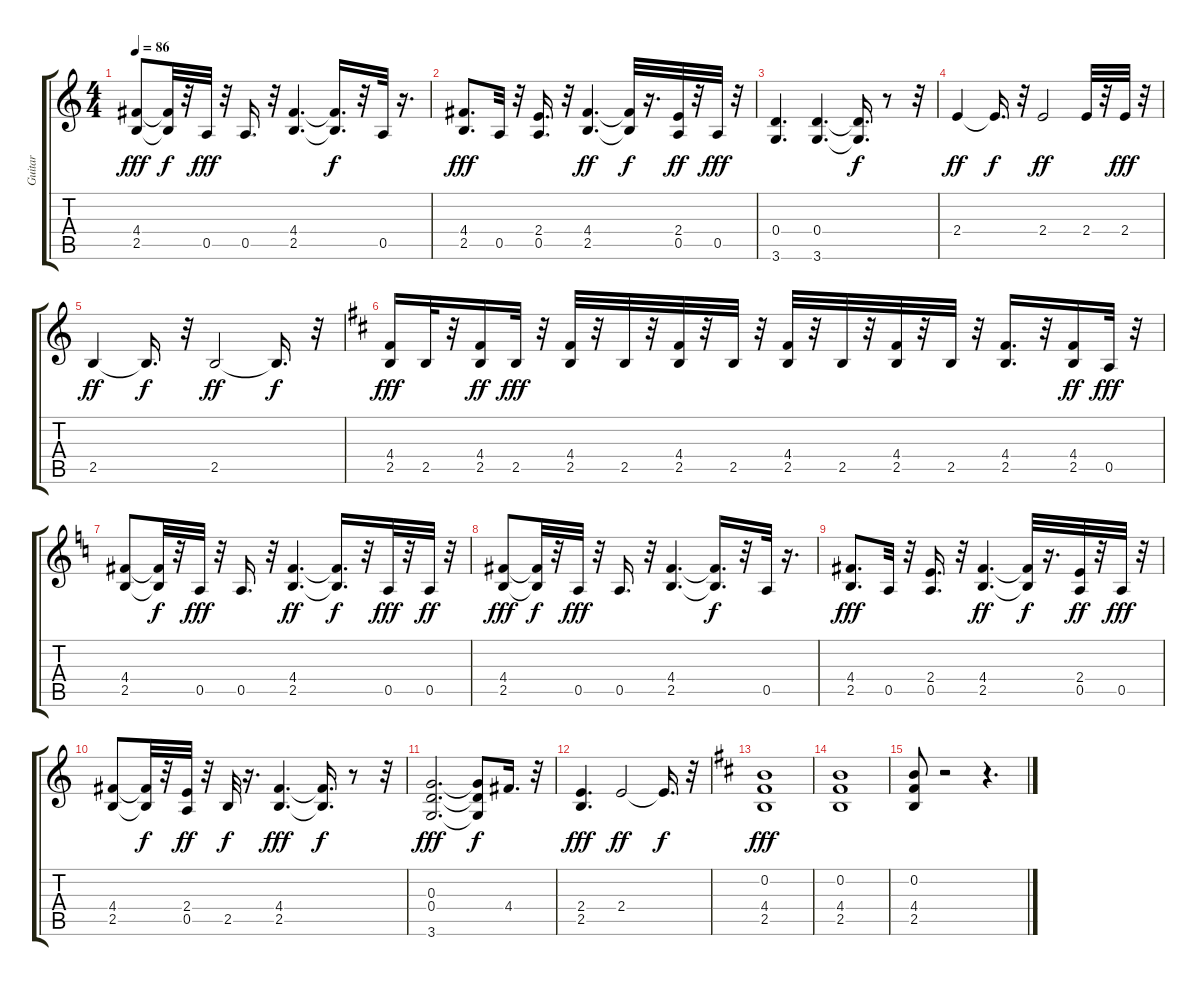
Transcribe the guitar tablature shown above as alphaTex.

\track ("Guitar" "Guitar") {instrument distortionguitar}
\staff {score tabs}
\tuning (E4 B3 G3 D3 A2 E2) {hide}
\ts (4 4)
\tempo 86
\clef g2
\ks c
(4.4 2.5).8{dy fff} (4.4{t} 2.5{t}).32{dy f} r.32 0.5.32{dy fff} r.32 0.5.16{d} r.32 (4.4 2.5).4{d} (4.4{t} 2.5{t}).16{d dy f} r.32 0.5.32 r.16{d} |
(4.4 2.5).8{d dy fff} 0.5.32 r.32 (2.4 0.5).16{d} r.32 (4.4 2.5).4{d dy ff} (4.4{t} 2.5{t}).32{dy f} r.16{d} (2.4 0.5).32{dy ff} r.32 0.5.32{dy fff} r.32 |
(0.4 3.6).4{d} (0.4 3.6).4{d} (0.4{t} 3.6{t}).16{d dy f} r.8 r.32 |
2.4.4{dy ff} 2.4{t}.16{d dy f} r.32 2.4.2{dy ff} 2.4.32 r.32 2.4.32{dy fff} r.32 |
2.5.4{dy ff} 2.5{t}.16{d dy f} r.32 2.5.2{dy ff} 2.5{t}.16{d dy f} r.32 |
\ks d
(4.4 2.5).16{dy fff} 2.5.32 r.32 (4.4 2.5).16{dy ff} 2.5.32{dy fff} r.32 (4.4 2.5).32 r.32 2.5.32 r.32 (4.4 2.5).32 r.32 2.5.32 r.32 (4.4 2.5).32 r.32 2.5.32 r.32 (4.4 2.5).32 r.32 2.5.32 r.32 (4.4 2.5).16{d} r.32 (4.4 2.5).16{dy ff} 0.5.32{dy fff} r.32 |
\ks c
(4.4 2.5).8 (4.4{t} 2.5{t}).32{dy f} r.32 0.5.32{dy fff} r.32 0.5.16{d} r.32 (4.4 2.5).4{d dy ff} (4.4{t} 2.5{t}).16{d dy f} r.32 0.5.32{dy fff} r.32 0.5.32{dy ff} r.32 |
(4.4 2.5).8{dy fff} (4.4{t} 2.5{t}).32{dy f} r.32 0.5.32{dy fff} r.32 0.5.16{d} r.32 (4.4 2.5).4{d} (4.4{t} 2.5{t}).16{d dy f} r.32 0.5.32 r.16{d} |
(4.4 2.5).8{d dy fff} 0.5.32 r.32 (2.4 0.5).16{d} r.32 (4.4 2.5).4{d dy ff} (4.4{t} 2.5{t}).32{dy f} r.16{d} (2.4 0.5).32{dy ff} r.32 0.5.32{dy fff} r.32 |
(4.4 2.5).8 (4.4{t} 2.5{t}).32{dy f} r.32 (2.4 0.5).32{dy ff} r.32 2.5.32{dy f} r.16{d} (4.4 2.5).4{d dy fff} (4.4{t} 2.5{t}).16{d dy f} r.8 r.32 |
(0.3 0.4 3.6).2{d dy fff} (0.3{t} 0.4{t} 3.6{t}).8{dy f} 4.4.16{d} r.32 |
(2.4 2.5).4{d dy fff} 2.4.2{dy ff} 2.4{t}.16{d dy f} r.32 |
\ks d
(0.2 4.4 2.5).1{dy fff} |
(0.2 4.4 2.5).1 |
(0.2 4.4 2.5).8 r.2 r.4{d}
